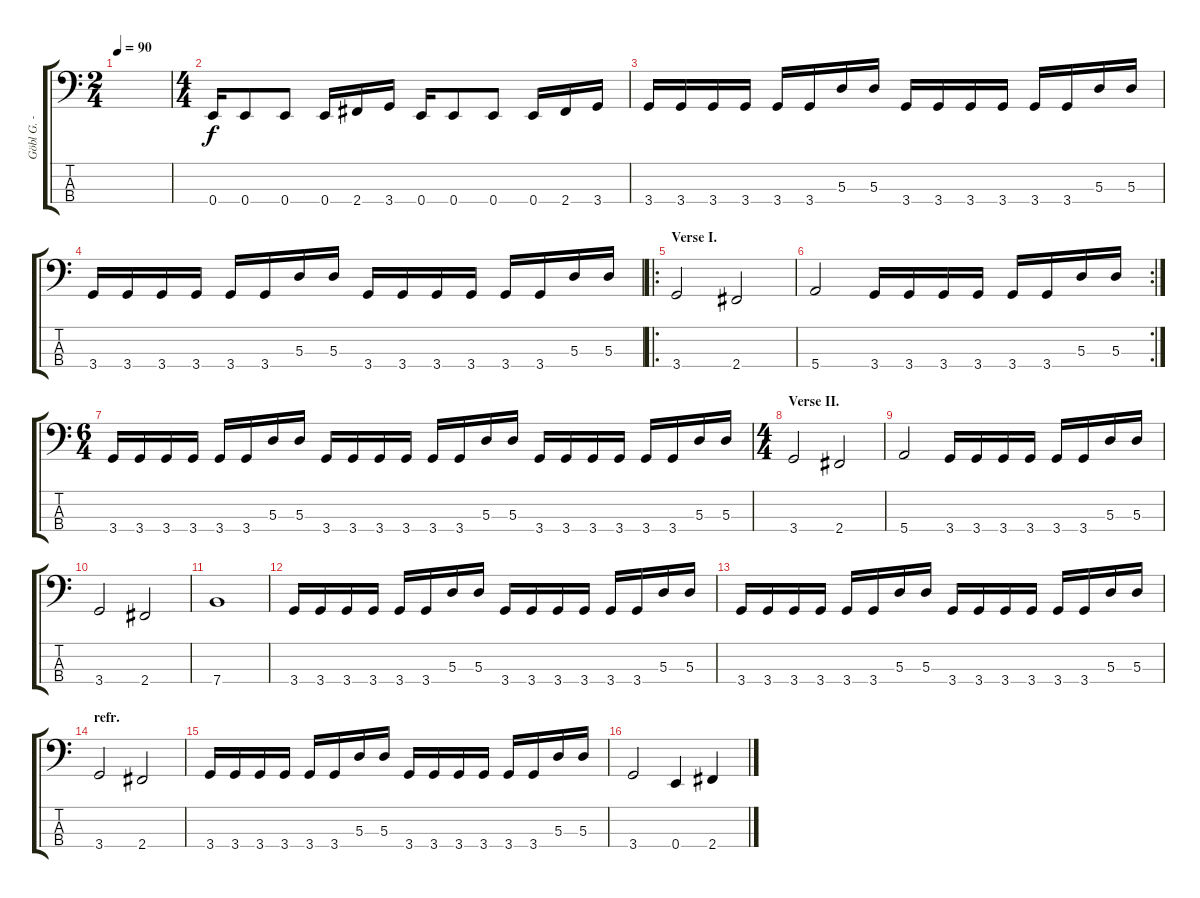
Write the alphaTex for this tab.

\track ("Göbl G. - bassz" "Göbl G. - ") {instrument electricbassfinger}
\staff {score tabs}
\tuning (G2 D2 A1 E1) {hide}
\ts (2 4)
\tempo 90
\clef f4
\ks c
|
\ts (4 4)
0.4.16 0.4.8 0.4.8 0.4.16 2.4.16 3.4.16 0.4.16 0.4.8 0.4.8 0.4.16 2.4.16 3.4.16 |
3.4.16 3.4.16 3.4.16 3.4.16 3.4.16 3.4.16 5.3.16 5.3.16 3.4.16 3.4.16 3.4.16 3.4.16 3.4.16 3.4.16 5.3.16 5.3.16 |
3.4.16 3.4.16 3.4.16 3.4.16 3.4.16 3.4.16 5.3.16 5.3.16 3.4.16 3.4.16 3.4.16 3.4.16 3.4.16 3.4.16 5.3.16 5.3.16 |
\ro
\section ("" "Verse I.")
3.4.2 2.4.2 |
\rc 2
5.4.2 3.4.16 3.4.16 3.4.16 3.4.16 3.4.16 3.4.16 5.3.16 5.3.16 |
\ts (6 4)
3.4.16 3.4.16 3.4.16 3.4.16 3.4.16 3.4.16 5.3.16 5.3.16 3.4.16 3.4.16 3.4.16 3.4.16 3.4.16 3.4.16 5.3.16 5.3.16 3.4.16 3.4.16 3.4.16 3.4.16 3.4.16 3.4.16 5.3.16 5.3.16 |
\ts (4 4)
\section ("" "Verse II.")
3.4.2 2.4.2 |
5.4.2 3.4.16 3.4.16 3.4.16 3.4.16 3.4.16 3.4.16 5.3.16 5.3.16 |
3.4.2 2.4.2 |
7.4.1 |
3.4.16 3.4.16 3.4.16 3.4.16 3.4.16 3.4.16 5.3.16 5.3.16 3.4.16 3.4.16 3.4.16 3.4.16 3.4.16 3.4.16 5.3.16 5.3.16 |
3.4.16 3.4.16 3.4.16 3.4.16 3.4.16 3.4.16 5.3.16 5.3.16 3.4.16 3.4.16 3.4.16 3.4.16 3.4.16 3.4.16 5.3.16 5.3.16 |
\section ("" "refr.")
3.4.2 2.4.2 |
3.4.16 3.4.16 3.4.16 3.4.16 3.4.16 3.4.16 5.3.16 5.3.16 3.4.16 3.4.16 3.4.16 3.4.16 3.4.16 3.4.16 5.3.16 5.3.16 |
3.4.2 0.4.4 2.4.4
